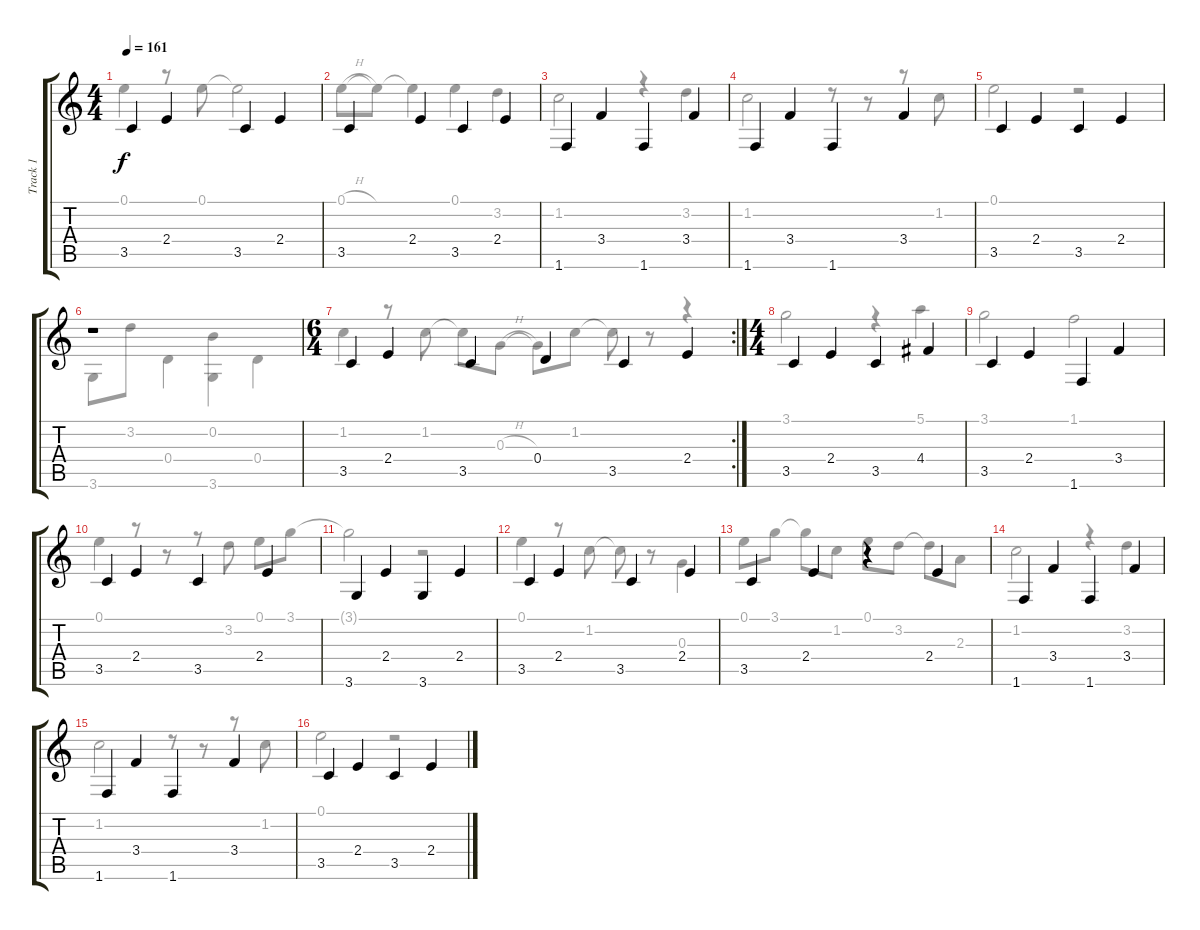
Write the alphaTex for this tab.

\track ("Track 1" "Track 1") {instrument acousticguitarsteel}
\staff {score tabs}
\tuning (E4 B3 G3 D3 A2 E2) {hide}
\voice
\ts (4 4)
\tempo 161
\clef g2
\ks c
3.5.4{dy f} 2.4.4 3.5.4 2.4.4 |
3.5.4 2.4.4 3.5.4 2.4.4 |
1.6.4 3.4.4 1.6.4 3.4.4 |
1.6.4 3.4.4 1.6.4 3.4.4 |
3.5.4 2.4.4 3.5.4 2.4.4 |
r.1 |
\rc 2
\ts (6 4)
3.5.4 2.4.4 3.5.4 0.4.4 3.5.4 2.4.4 |
\ts (4 4)
3.5.4 2.4.4 3.5.4 4.4.4 |
3.5.4 2.4.4 1.6.4 3.4.4 |
3.5.4 2.4.4 3.5.4 2.4.4 |
3.6.4 2.4.4 3.6.4 2.4.4 |
3.5.4 2.4.4 3.5.4 2.4.4 |
3.5.4 2.4.4 r.4 2.4.4 |
1.6.4 3.4.4 1.6.4 3.4.4 |
1.6.4 3.4.4 1.6.4 3.4.4 |
3.5.4 2.4.4 3.5.4 2.4.4
\voice
\clef g2
\ottava regular
\simile none
\ks c
0.1.4{dy f} r.8 0.1.8 0.1{t}.2 |
0.1{h}.8 0.1{t}.8 0.1{t}.4 0.1.4 3.2.4 |
1.2.2 r.4 3.2.4 |
1.2.2 r.8 r.8 r.8 1.2.8 |
0.1.2 r.2 |
3.6.8 3.2.8 0.4.4 (0.2 3.6).4 0.4.4 |
1.2.4 r.8 1.2.8 1.2{t}.8 0.3{h}.8 0.3{t}.8 1.2.8 1.2{t}.8 r.8 r.4 |
3.1.2 r.4 5.1.4 |
3.1.2 1.1.2 |
0.1.4 r.8 r.8 r.8 3.2.8 0.1.8 3.1.8 |
3.1{t}.2 r.2 |
0.1.4 r.8 1.2.8 1.2{t}.8 r.8 0.3.4 |
0.1.8 3.1.8 3.1{t}.8 1.2.8 0.1.8 3.2.8 3.2{t}.8 2.3.8 |
1.2.2 r.4 3.2.4 |
1.2.2 r.8 r.8 r.8 1.2.8 |
0.1.2 r.2
